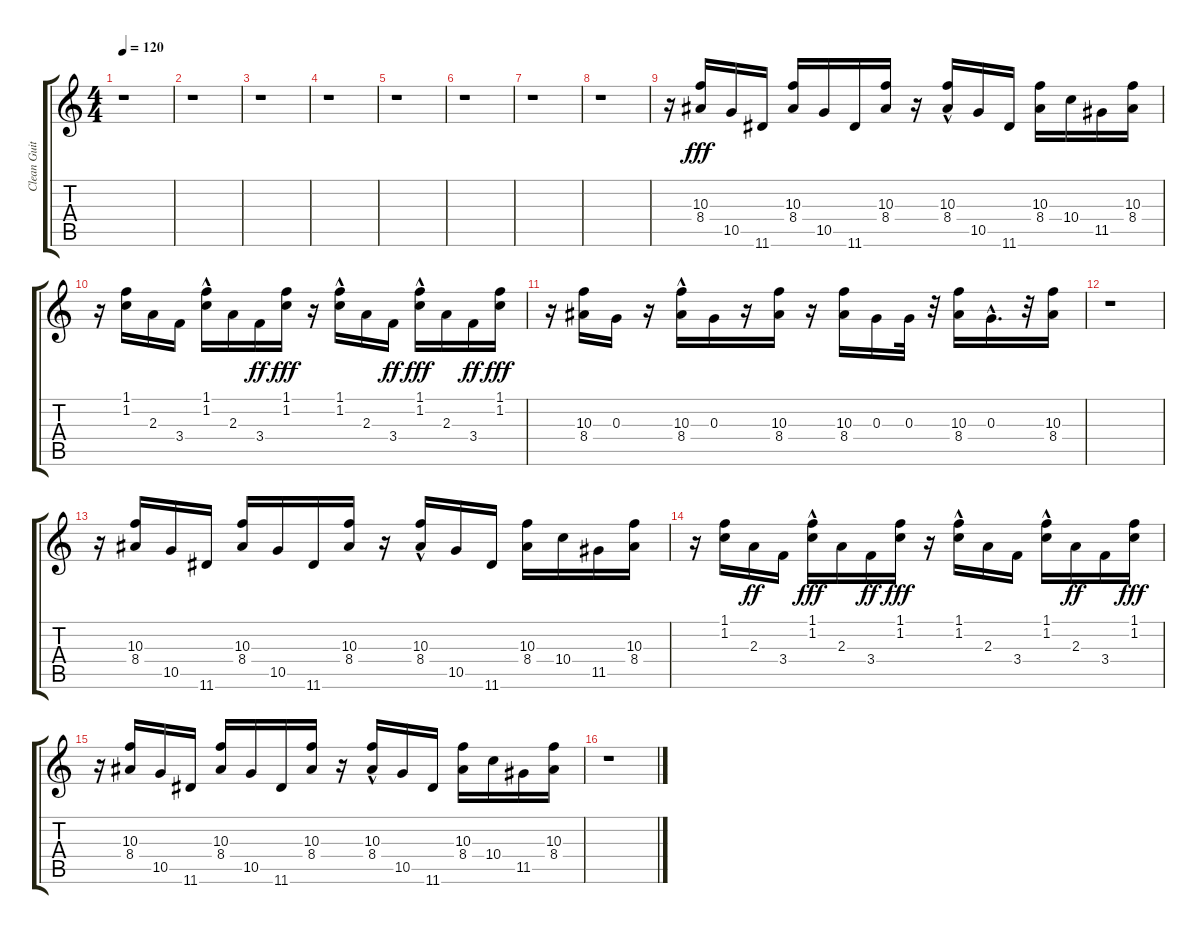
\track ("Clean Guitar" "Clean Guit") {instrument electricguitarclean}
\staff {score tabs}
\tuning (E4 B3 G3 D3 A2 E2) {hide}
\ts (4 4)
\tempo 120
\clef g2
\ks c
r.1{dy fff} |
r.1 |
r.1 |
r.1 |
r.1 |
r.1 |
r.1 |
r.1 |
r.16 (10.3 8.4).16 10.5.16 11.6.16 (10.3 8.4).16 10.5.16 11.6.16 (10.3 8.4).16 r.16 (10.3{hac} 8.4).16 10.5.16 11.6.16 (10.3 8.4).16 10.4.16 11.5.16 (10.3 8.4).16 |
r.16 (1.1 1.2).16 2.3.16 3.4.16 (1.1{hac} 1.2).16 2.3.16 3.4.16{dy ff} (1.1 1.2).16{dy fff} r.16 (1.1{hac} 1.2).16 2.3.16 3.4.16{dy ff} (1.1{hac} 1.2).16{dy fff} 2.3.16 3.4.16{dy ff} (1.1 1.2).16{dy fff} |
r.16 (10.3 8.4).16 0.3.16 r.16 (10.3{hac} 8.4).16 0.3.16 r.16 (10.3 8.4).16 r.16 (10.3 8.4).16 0.3.16 0.3.32 r.32 (10.3 8.4).16 0.3{hac}.16{d} r.32 (10.3 8.4).16 |
r.1 |
r.16 (10.3 8.4).16 10.5.16 11.6.16 (10.3 8.4).16 10.5.16 11.6.16 (10.3 8.4).16 r.16 (10.3{hac} 8.4).16 10.5.16 11.6.16 (10.3 8.4).16 10.4.16 11.5.16 (10.3 8.4).16 |
r.16 (1.1 1.2).16 2.3.16{dy ff} 3.4.16 (1.1{hac} 1.2).16{dy fff} 2.3.16 3.4.16{dy ff} (1.1 1.2).16{dy fff} r.16 (1.1{hac} 1.2).16 2.3.16 3.4.16 (1.1{hac} 1.2).16 2.3.16{dy ff} 3.4.16 (1.1 1.2).16{dy fff} |
r.16 (10.3 8.4).16 10.5.16 11.6.16 (10.3 8.4).16 10.5.16 11.6.16 (10.3 8.4).16 r.16 (10.3{hac} 8.4).16 10.5.16 11.6.16 (10.3 8.4).16 10.4.16 11.5.16 (10.3 8.4).16 |
r.1
